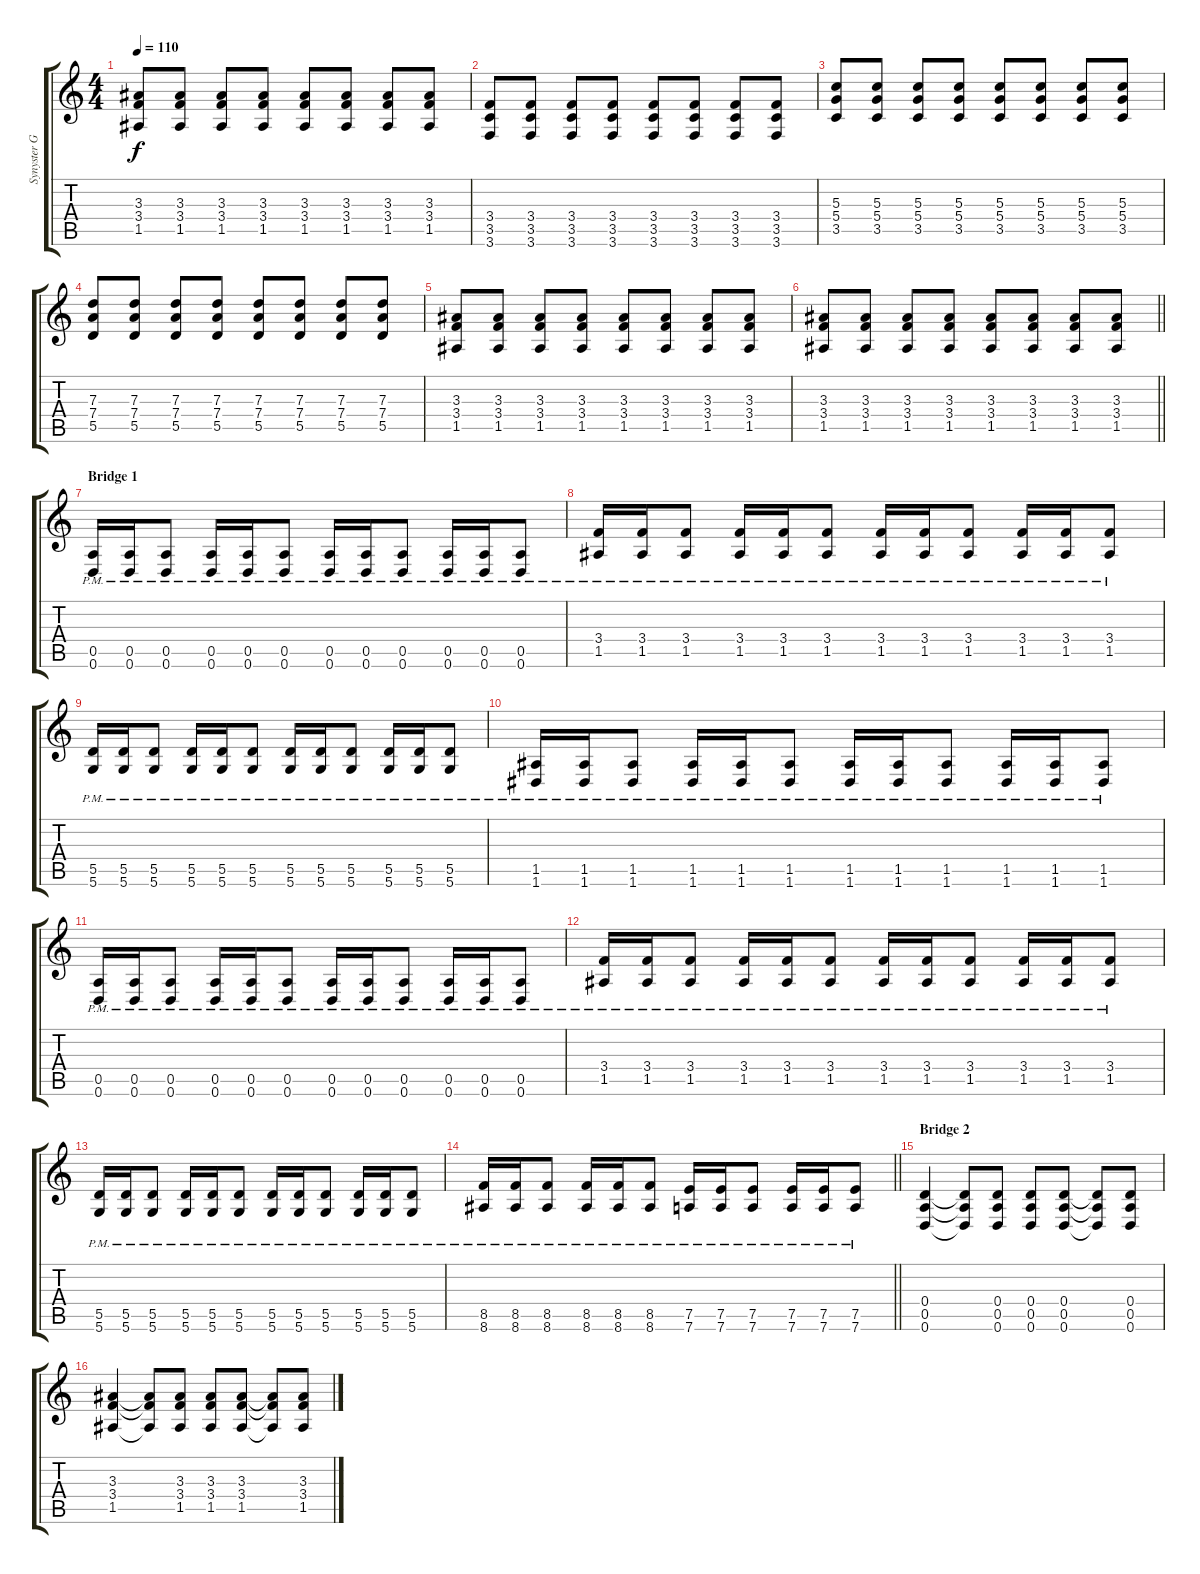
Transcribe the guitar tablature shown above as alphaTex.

\track ("Synyster Gates" "Synyster G") {instrument distortionguitar}
\staff {score tabs}
\tuning (E4 B3 G3 D3 A2 D2) {hide}
\ts (4 4)
\tempo 110
\clef g2
\ks c
(3.3 3.4 1.5).8{dy f} (3.3 3.4 1.5).8 (3.3 3.4 1.5).8 (3.3 3.4 1.5).8 (3.3 3.4 1.5).8 (3.3 3.4 1.5).8 (3.3 3.4 1.5).8 (3.3 3.4 1.5).8 |
(3.4 3.5 3.6).8 (3.4 3.5 3.6).8 (3.4 3.5 3.6).8 (3.4 3.5 3.6).8 (3.4 3.5 3.6).8 (3.4 3.5 3.6).8 (3.4 3.5 3.6).8 (3.4 3.5 3.6).8 |
(5.3 5.4 3.5).8 (5.3 5.4 3.5).8 (5.3 5.4 3.5).8 (5.3 5.4 3.5).8 (5.3 5.4 3.5).8 (5.3 5.4 3.5).8 (5.3 5.4 3.5).8 (5.3 5.4 3.5).8 |
(7.3 7.4 5.5).8 (7.3 7.4 5.5).8 (7.3 7.4 5.5).8 (7.3 7.4 5.5).8 (7.3 7.4 5.5).8 (7.3 7.4 5.5).8 (7.3 7.4 5.5).8 (7.3 7.4 5.5).8 |
(3.3 3.4 1.5).8 (3.3 3.4 1.5).8 (3.3 3.4 1.5).8 (3.3 3.4 1.5).8 (3.3 3.4 1.5).8 (3.3 3.4 1.5).8 (3.3 3.4 1.5).8 (3.3 3.4 1.5).8 |
\barLineRight lightlight
(3.3 3.4 1.5).8 (3.3 3.4 1.5).8 (3.3 3.4 1.5).8 (3.3 3.4 1.5).8 (3.3 3.4 1.5).8 (3.3 3.4 1.5).8 (3.3 3.4 1.5).8 (3.3 3.4 1.5).8 |
\section ("" "Bridge 1")
(0.5{pm} 0.6{pm}).16 (0.5{pm} 0.6{pm}).16 (0.5{pm} 0.6{pm}).8 (0.5{pm} 0.6{pm}).16 (0.5{pm} 0.6{pm}).16 (0.5{pm} 0.6{pm}).8 (0.5{pm} 0.6{pm}).16 (0.5{pm} 0.6{pm}).16 (0.5{pm} 0.6{pm}).8 (0.5{pm} 0.6{pm}).16 (0.5{pm} 0.6{pm}).16 (0.5{pm} 0.6{pm}).8 |
(3.4{pm} 1.5{pm}).16 (3.4{pm} 1.5{pm}).16 (3.4{pm} 1.5{pm}).8 (3.4{pm} 1.5{pm}).16 (3.4{pm} 1.5{pm}).16 (3.4{pm} 1.5{pm}).8 (3.4{pm} 1.5{pm}).16 (3.4{pm} 1.5{pm}).16 (3.4{pm} 1.5{pm}).8 (3.4{pm} 1.5{pm}).16 (3.4{pm} 1.5{pm}).16 (3.4{pm} 1.5{pm}).8 |
(5.5{pm} 5.6{pm}).16 (5.5{pm} 5.6{pm}).16 (5.5{pm} 5.6{pm}).8 (5.5{pm} 5.6{pm}).16 (5.5{pm} 5.6{pm}).16 (5.5{pm} 5.6{pm}).8 (5.5{pm} 5.6{pm}).16 (5.5{pm} 5.6{pm}).16 (5.5{pm} 5.6{pm}).8 (5.5{pm} 5.6{pm}).16 (5.5{pm} 5.6{pm}).16 (5.5{pm} 5.6{pm}).8 |
(1.5{pm} 1.6{pm}).16 (1.5{pm} 1.6{pm}).16 (1.5{pm} 1.6{pm}).8 (1.5{pm} 1.6{pm}).16 (1.5{pm} 1.6{pm}).16 (1.5{pm} 1.6{pm}).8 (1.5{pm} 1.6{pm}).16 (1.5{pm} 1.6{pm}).16 (1.5{pm} 1.6{pm}).8 (1.5{pm} 1.6{pm}).16 (1.5{pm} 1.6{pm}).16 (1.5{pm} 1.6{pm}).8 |
(0.5{pm} 0.6{pm}).16 (0.5{pm} 0.6{pm}).16 (0.5{pm} 0.6{pm}).8 (0.5{pm} 0.6{pm}).16 (0.5{pm} 0.6{pm}).16 (0.5{pm} 0.6{pm}).8 (0.5{pm} 0.6{pm}).16 (0.5{pm} 0.6{pm}).16 (0.5{pm} 0.6{pm}).8 (0.5{pm} 0.6{pm}).16 (0.5{pm} 0.6{pm}).16 (0.5{pm} 0.6{pm}).8 |
(3.4{pm} 1.5{pm}).16 (3.4{pm} 1.5{pm}).16 (3.4{pm} 1.5{pm}).8 (3.4{pm} 1.5{pm}).16 (3.4{pm} 1.5{pm}).16 (3.4{pm} 1.5{pm}).8 (3.4{pm} 1.5{pm}).16 (3.4{pm} 1.5{pm}).16 (3.4{pm} 1.5{pm}).8 (3.4{pm} 1.5{pm}).16 (3.4{pm} 1.5{pm}).16 (3.4{pm} 1.5{pm}).8 |
(5.5{pm} 5.6{pm}).16 (5.5{pm} 5.6{pm}).16 (5.5{pm} 5.6{pm}).8 (5.5{pm} 5.6{pm}).16 (5.5{pm} 5.6{pm}).16 (5.5{pm} 5.6{pm}).8 (5.5{pm} 5.6{pm}).16 (5.5{pm} 5.6{pm}).16 (5.5{pm} 5.6{pm}).8 (5.5{pm} 5.6{pm}).16 (5.5{pm} 5.6{pm}).16 (5.5{pm} 5.6{pm}).8 |
\barLineRight lightlight
(8.5{pm} 8.6{pm}).16 (8.5{pm} 8.6{pm}).16 (8.5{pm} 8.6{pm}).8 (8.5{pm} 8.6{pm}).16 (8.5{pm} 8.6{pm}).16 (8.5{pm} 8.6{pm}).8 (7.5{pm} 7.6{pm}).16 (7.5{pm} 7.6{pm}).16 (7.5{pm} 7.6{pm}).8 (7.5{pm} 7.6{pm}).16 (7.5{pm} 7.6{pm}).16 (7.5{pm} 7.6{pm}).8 |
\section ("" "Bridge 2")
(0.4 0.5 0.6).4 (0.4{t} 0.5{t} 0.6{t}).8 (0.4 0.5 0.6).8 (0.4 0.5 0.6).8 (0.4 0.5 0.6).8 (0.4{t} 0.5{t} 0.6{t}).8 (0.4 0.5 0.6).8 |
(3.3 3.4 1.5).4 (3.3{t} 3.4{t} 1.5{t}).8 (3.3 3.4 1.5).8 (3.3 3.4 1.5).8 (3.3 3.4 1.5).8 (3.3{t} 3.4{t} 1.5{t}).8 (3.3 3.4 1.5).8
